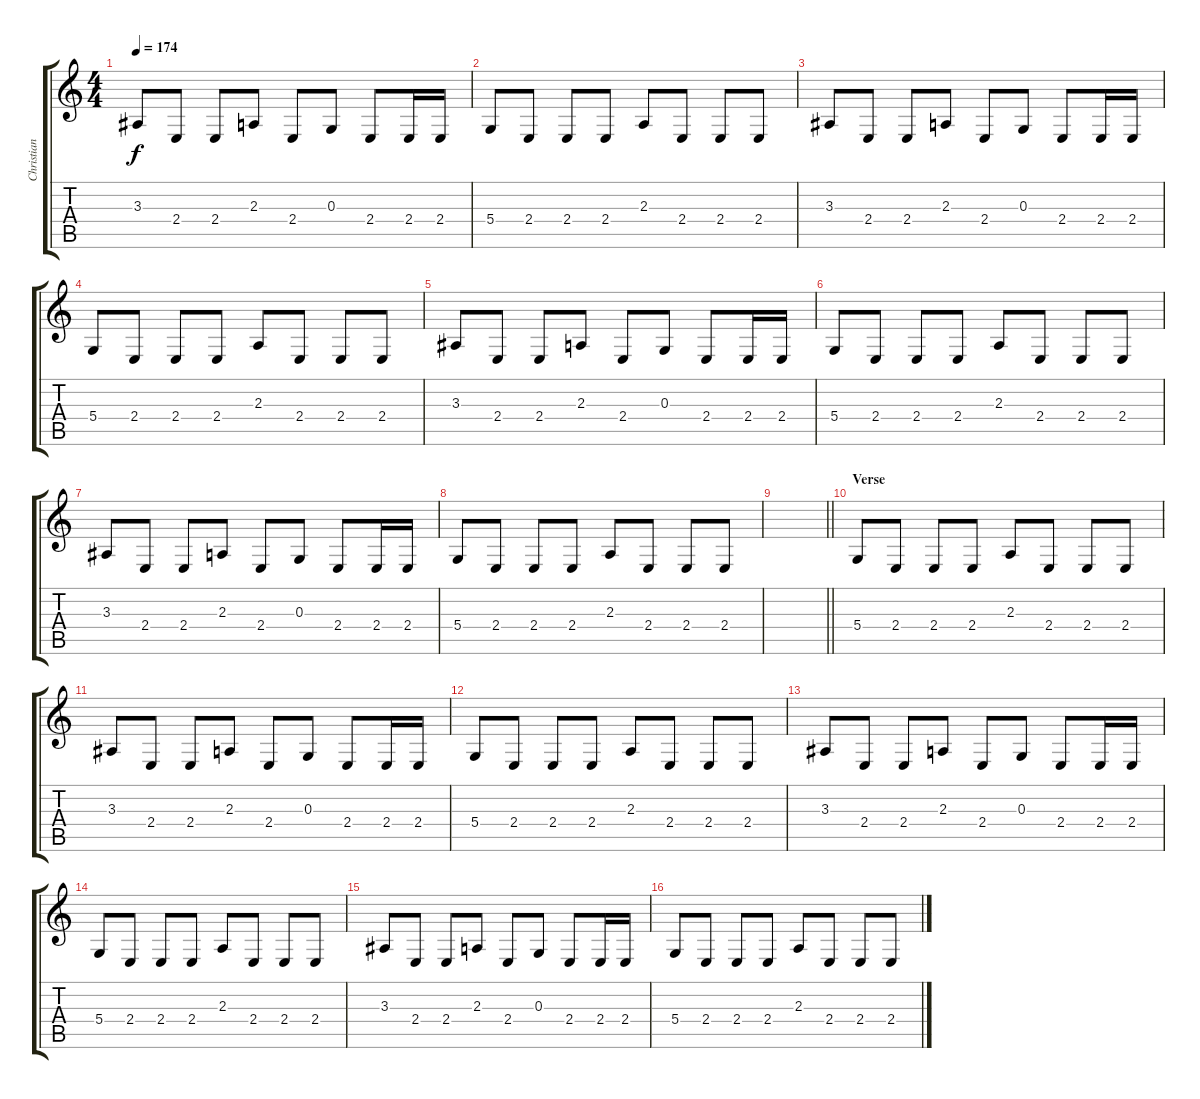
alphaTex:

\track ("Christian L. (Keyboard)" "Christian ") {instrument synthbrass1}
\staff {score tabs}
\tuning (E4 B3 G3 D3 A2 E2) {hide}
\ts (4 4)
\tempo 174
\clef g2
\ks c
3.3.8{dy f} 2.4.8 2.4.8 2.3.8 2.4.8 0.3.8 2.4.8 2.4.16 2.4.16 |
5.4.8 2.4.8 2.4.8 2.4.8 2.3.8 2.4.8 2.4.8 2.4.8 |
3.3.8 2.4.8 2.4.8 2.3.8 2.4.8 0.3.8 2.4.8 2.4.16 2.4.16 |
5.4.8 2.4.8 2.4.8 2.4.8 2.3.8 2.4.8 2.4.8 2.4.8 |
3.3.8 2.4.8 2.4.8 2.3.8 2.4.8 0.3.8 2.4.8 2.4.16 2.4.16 |
5.4.8 2.4.8 2.4.8 2.4.8 2.3.8 2.4.8 2.4.8 2.4.8 |
3.3.8 2.4.8 2.4.8 2.3.8 2.4.8 0.3.8 2.4.8 2.4.16 2.4.16 |
5.4.8 2.4.8 2.4.8 2.4.8 2.3.8 2.4.8 2.4.8 2.4.8 |
\barLineRight lightlight
|
\section ("" "Verse")
5.4.8{volume 8} 2.4.8 2.4.8 2.4.8 2.3.8 2.4.8 2.4.8 2.4.8 |
3.3.8 2.4.8 2.4.8 2.3.8 2.4.8 0.3.8 2.4.8 2.4.16 2.4.16 |
5.4.8 2.4.8 2.4.8 2.4.8 2.3.8 2.4.8 2.4.8 2.4.8 |
3.3.8 2.4.8 2.4.8 2.3.8 2.4.8 0.3.8 2.4.8 2.4.16 2.4.16 |
5.4.8 2.4.8 2.4.8 2.4.8 2.3.8 2.4.8 2.4.8 2.4.8 |
3.3.8 2.4.8 2.4.8 2.3.8 2.4.8 0.3.8 2.4.8 2.4.16 2.4.16 |
5.4.8 2.4.8 2.4.8 2.4.8 2.3.8 2.4.8 2.4.8 2.4.8
